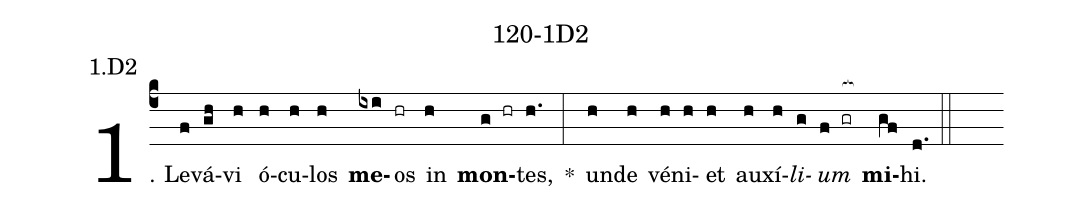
name: 120-1D2;
annotation: 1.D2;
%%
(c4)1. Le(f)vá(gh)vi(h) ó(h)cu(h)los(h) <b>me</b>(ixi)os(hr) in(h) <b>mon</b>(g hr)tes,(h.) *(:) un(h)de(h) vé(h)ni(h)et(h) au(h)xí(h)<i>li</i>(g)<i>um</i>(f gr[ocb:1{]) <b>mi</b>(gf[ocb:0}])hi.(d.) (::)
